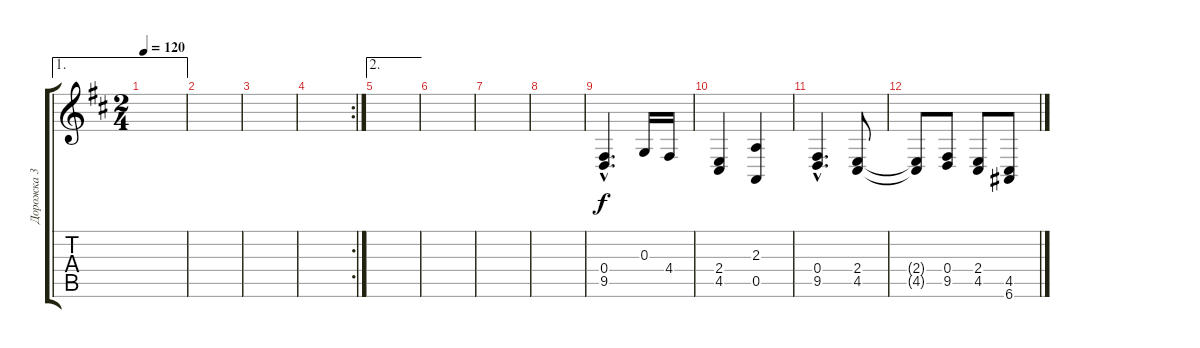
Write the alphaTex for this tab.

\track ("Дорожка 3" "Дорожка 3") {instrument electricpiano1}
\staff {score tabs}
\tuning (E4 B3 G3 D3 A2 E2) {hide}
\ae 1
\ts (2 4)
\tempo 120
\clef g2
\ks d
|
|
|
\rc 2
|
\ae 2
|
|
|
|
(0.4{hac} 9.5{hac}).4{d} 0.3.16 4.4.16 |
(2.4 4.5).4 (2.3 0.5).4 |
(0.4{hac} 9.5{hac}).4{d} (2.4 4.5).8 |
(2.4{t} 4.5{t}).8 (0.4 9.5).8 (2.4 4.5).8 (4.5 6.6).8
